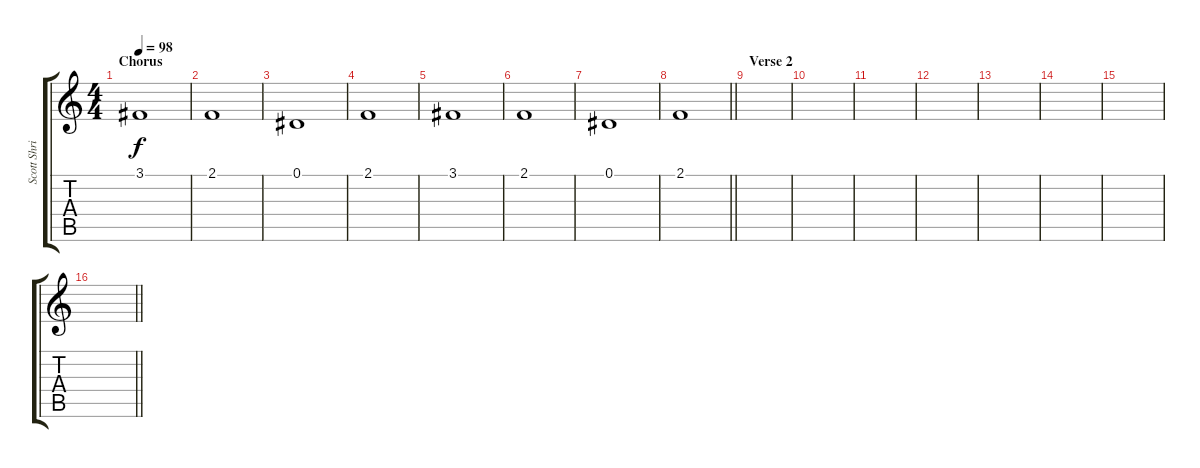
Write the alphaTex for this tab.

\track ("Scott Shriner - Bkup Vocals" "Scott Shri") {instrument choiraahs}
\staff {score tabs}
\tuning (Eb4 Bb3 Gb3 Db3 Ab2 Eb2) {hide}
\ts (4 4)
\section ("" "Chorus")
\tempo 98
\clef g2
\ks c
3.1.1{dy f} |
2.1.1 |
0.1.1 |
2.1.1 |
3.1.1 |
2.1.1 |
0.1.1 |
\barLineRight lightlight
2.1.1 |
\section ("" "Verse 2")
|
|
|
|
|
|
|
\barLineRight lightlight
